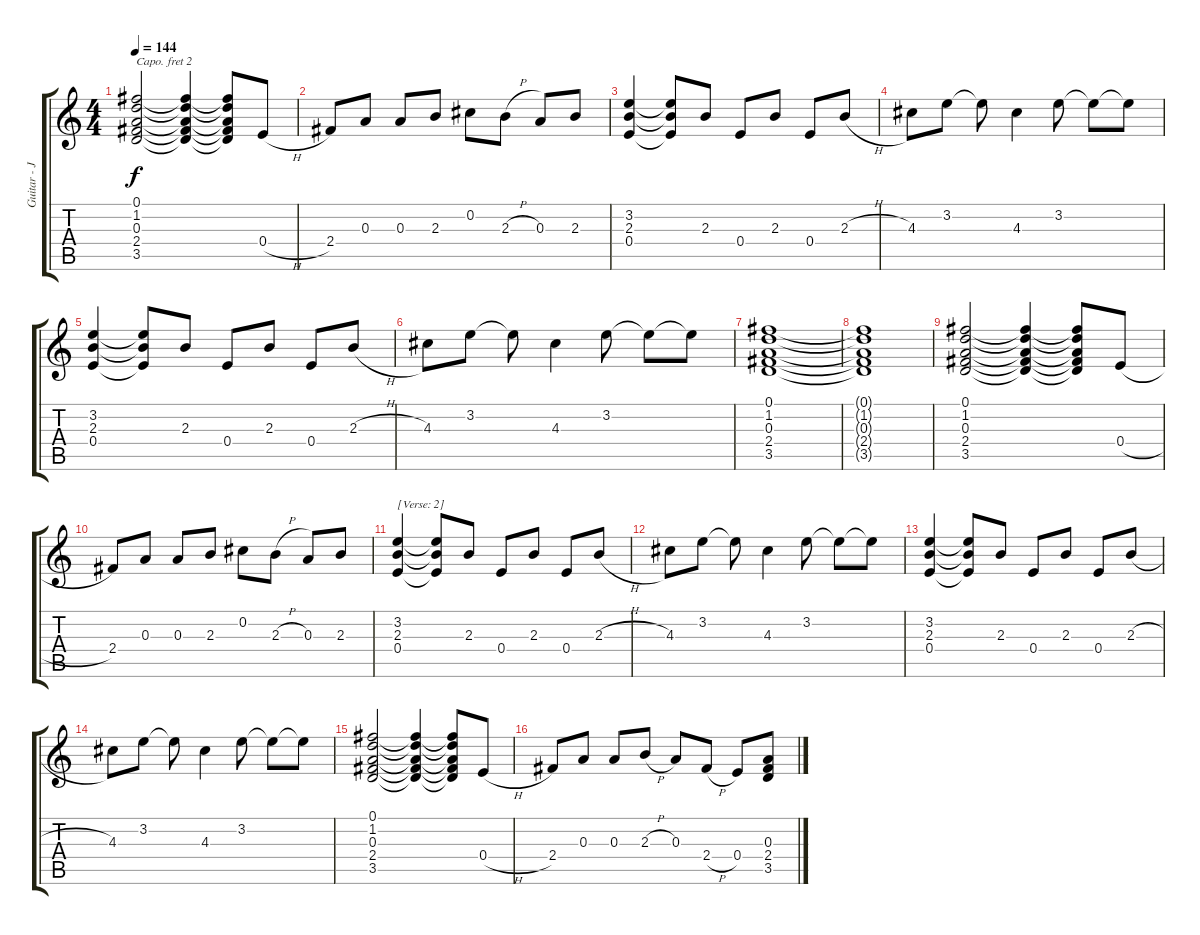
\track ("Guitar - John Squire" "Guitar - J") {instrument distortionguitar}
\staff {score tabs}
\capo 2
\tuning (E4 B3 G3 D3 A2 E2) {hide}
\ts (4 4)
\tempo 144
\clef g2
\ks c
(0.1 1.2 0.3 2.4 3.5).2{dy f} (0.1{t} 1.2{t} 0.3{t} 2.4{t} 3.5{t}).4 (0.1{t} 1.2{t} 0.3{t} 2.4{t} 3.5{t}).8 0.4{h}.8 |
2.4.8 0.3.8 0.3.8 2.3.8 0.2.8 2.3{h}.8 0.3.8 2.3.8 |
(3.2 2.3 0.4).4 (3.2{t} 2.3{t} 0.4{t}).8 2.3.8 0.4.8 2.3.8 0.4.8 2.3{h}.8 |
4.3.8 3.2.8 3.2{t}.8 4.3.4 3.2.8 3.2{t}.8 3.2{t}.8 |
(3.2 2.3 0.4).4 (3.2{t} 2.3{t} 0.4{t}).8 2.3.8 0.4.8 2.3.8 0.4.8 2.3{h}.8 |
4.3.8 3.2.8 3.2{t}.8 4.3.4 3.2.8 3.2{t}.8 3.2{t}.8 |
(0.1 1.2 0.3 2.4 3.5).1 |
(0.1{t} 1.2{t} 0.3{t} 2.4{t} 3.5{t}).1 |
(0.1 1.2 0.3 2.4 3.5).2 (0.1{t} 1.2{t} 0.3{t} 2.4{t} 3.5{t}).4 (0.1{t} 1.2{t} 0.3{t} 2.4{t} 3.5{t}).8 0.4{h}.8 |
2.4.8 0.3.8 0.3.8 2.3.8 0.2.8 2.3{h}.8 0.3.8 2.3.8 |
(3.2 2.3 0.4).4{txt "[Verse: 2]"} (3.2{t} 2.3{t} 0.4{t}).8 2.3.8 0.4.8 2.3.8 0.4.8 2.3{h}.8 |
4.3.8 3.2.8 3.2{t}.8 4.3.4 3.2.8 3.2{t}.8 3.2{t}.8 |
(3.2 2.3 0.4).4 (3.2{t} 2.3{t} 0.4{t}).8 2.3.8 0.4.8 2.3.8 0.4.8 2.3{h}.8 |
4.3.8 3.2.8 3.2{t}.8 4.3.4 3.2.8 3.2{t}.8 3.2{t}.8 |
(0.1 1.2 0.3 2.4 3.5).2 (0.1{t} 1.2{t} 0.3{t} 2.4{t} 3.5{t}).4 (0.1{t} 1.2{t} 0.3{t} 2.4{t} 3.5{t}).8 0.4{h}.8 |
2.4.8 0.3.8 0.3.8 2.3{h}.8 0.3.8 2.4{h}.8 0.4.8 (0.3 2.4 3.5).8
